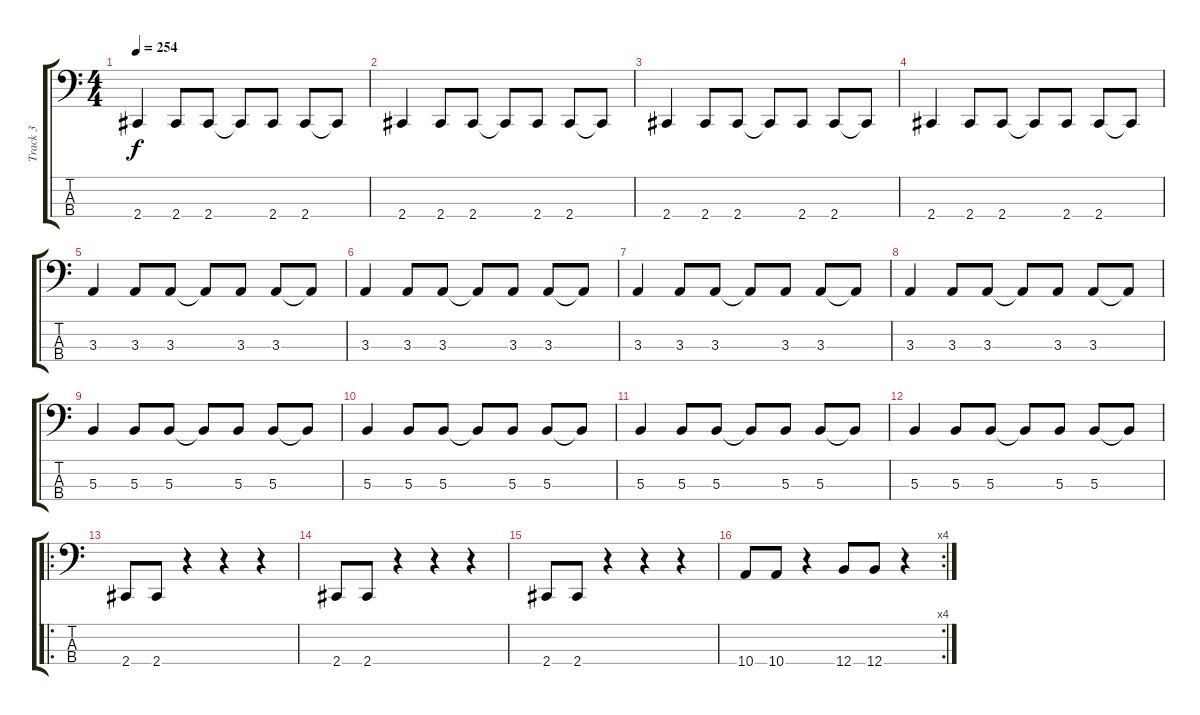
\track ("Track 3" "Track 3") {instrument electricbasspick}
\staff {score tabs}
\tuning (E2 B1 Gb1 B0) {hide}
\ts (4 4)
\tempo 254
\clef f4
\ks c
2.4.4{dy f} 2.4.8 2.4.8 2.4{t}.8 2.4.8 2.4.8 2.4{t}.8 |
2.4.4 2.4.8 2.4.8 2.4{t}.8 2.4.8 2.4.8 2.4{t}.8 |
2.4.4 2.4.8 2.4.8 2.4{t}.8 2.4.8 2.4.8 2.4{t}.8 |
2.4.4 2.4.8 2.4.8 2.4{t}.8 2.4.8 2.4.8 2.4{t}.8 |
3.3.4 3.3.8 3.3.8 3.3{t}.8 3.3.8 3.3.8 3.3{t}.8 |
3.3.4 3.3.8 3.3.8 3.3{t}.8 3.3.8 3.3.8 3.3{t}.8 |
3.3.4 3.3.8 3.3.8 3.3{t}.8 3.3.8 3.3.8 3.3{t}.8 |
3.3.4 3.3.8 3.3.8 3.3{t}.8 3.3.8 3.3.8 3.3{t}.8 |
5.3.4 5.3.8 5.3.8 5.3{t}.8 5.3.8 5.3.8 5.3{t}.8 |
5.3.4 5.3.8 5.3.8 5.3{t}.8 5.3.8 5.3.8 5.3{t}.8 |
5.3.4 5.3.8 5.3.8 5.3{t}.8 5.3.8 5.3.8 5.3{t}.8 |
5.3.4 5.3.8 5.3.8 5.3{t}.8 5.3.8 5.3.8 5.3{t}.8 |
\ro
2.4.8 2.4.8 r.4 r.4 r.4 |
2.4.8 2.4.8 r.4 r.4 r.4 |
2.4.8 2.4.8 r.4 r.4 r.4 |
\rc 4
10.4.8 10.4.8 r.4 12.4.8 12.4.8 r.4
